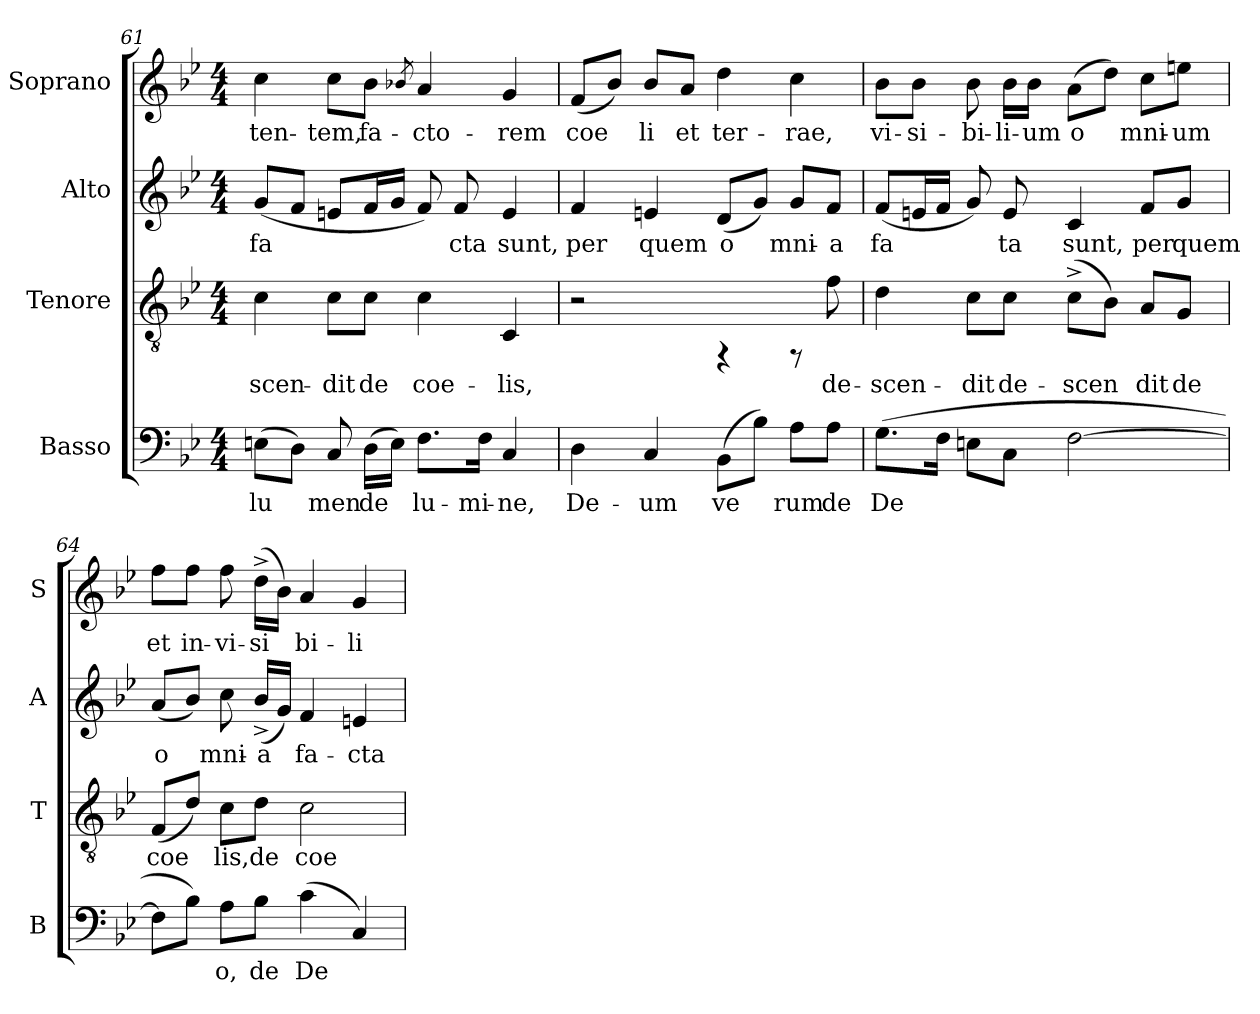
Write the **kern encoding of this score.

**kern	**text	**kern	**text	**kern	**text	**kern	**text
*part4	*part4	*part3	*part3	*part2	*part2	*part1	*part1
*staff4	*staff4	*staff3	*staff3	*staff2	*staff2	*staff1	*staff1
*I"Basso	*	*I"Tenore	*	*I"Alto	*	*I"Soprano	*
*I'B	*	*I'T	*	*I'A	*	*I'S	*
*clefF4	*	*clefGv2	*	*clefG2	*	*clefG2	*
*k[b-e-]	*	*k[b-e-]	*	*k[b-e-]	*	*k[b-e-]	*
*B-:	*	*B-:	*	*B-:	*	*B-:	*
*M4/4	*	*M4/4	*	*M4/4	*	*M4/4	*
=61	=61	=61	=61	=61	=61	=61	=61
!	!LO:LY:b:cj	!	!LO:LY:b:cj	!	!LO:LY:b:cj	!	!LO:LY:b:cj
(>8En\L	lu-	4c\	-scen-	(<8g/L	fa-	4cc\	-ten-
!	!LO:LY:b:cj	!	!	!	!LO:LY:b:cj	!	!
8D\J)	--	.	.	8f/J	--	.	.
!	!LO:LY:b:cj	!	!LO:LY:b:cj	!	!LO:LY:b:cj	!	!LO:LY:b:cj
8C/	-men	8c\L	-dit	8en/L	--	8cc\L	-tem,
!	!LO:LY:b:cj	!	!LO:LY:b:cj	!	!LO:LY:b:cj	!	!LO:LY:b:cj
(>16D\L	de	8c\J	de	16f/	--	8b-\J	fa-
!	!LO:LY:b:cj	!	!	!	!LO:LY:b:cj	!	!
16E\J)	.	.	.	16g/J	--	.	.
.	.	.	.	.	.	8qb-X/	.
!	!LO:LY:b:cj	!	!LO:LY:b:cj	!	!LO:LY:b:cj	!	!LO:LY:b:cj
8.F\L	lu-	4c\	coe-	8f/)	--	4a/	-cto-
!	!	!	!	!	!LO:LY:b:cj	!	!
.	.	.	.	8f/	-cta	.	.
!	!LO:LY:b:cj	!	!	!	!	!	!
16F\J	-mi-	.	.	.	.	.	.
!	!LO:LY:b:cj	!	!LO:LY:b:cj	!	!LO:LY:b:cj	!	!LO:LY:b:cj
4C/	-ne,	4C/	-lis,	4e/	sunt,	4g/	-rem
=62	=62	=62	=62	=62	=62	=62	=62
!	!LO:LY:b:cj	!	!	!	!LO:LY:b:cj	!	!LO:LY:b:cj
4D\	De-	2r	.	4f/	per	(<8f/L	coe-
!	!	!	!	!	!	!	!LO:LY:b:cj
.	.	.	.	.	.	8b-/J)	--
!	!LO:LY:b:cj	!	!	!	!LO:LY:b:cj	!	!LO:LY:b:cj
4C/	-um	.	.	4en/	quem	8b-/L	-li
!	!	!	!	!	!	!	!LO:LY:b:cj
.	.	.	.	.	.	8a/J	et
!	!LO:LY:b:cj	!	!	!	!LO:LY:b:cj	!	!LO:LY:b:cj
(>8BB-\L	ve-	4rFF	.	(<8d/L	o-	4dd\	ter-
!	!LO:LY:b:cj	!	!	!	!LO:LY:b:cj	!	!
8B-\J)	--	.	.	8g/J)	--	.	.
!	!LO:LY:b:cj	!	!	!	!LO:LY:b:cj	!	!LO:LY:b:cj
8A\L	-rum	8rFF	.	8g/L	-mni-	4cc\	-rae,
!	!LO:LY:b:cj	!	!LO:LY:b:cj	!	!LO:LY:b:cj	!	!
8A\J	de	8f\	de-	8f/J	-a	.	.
=63	=63	=63	=63	=63	=63	=63	=63
!	!LO:LY:b:cj	!	!LO:LY:b:cj	!	!LO:LY:b:cj	!	!LO:LY:b:cj
(>8.G\L	De-	4d\	-scen-	(<8f/L	fa-	8b-\L	vi-
!	!	!	!	!	!LO:LY:b:cj	!	!LO:LY:b:cj
.	.	.	.	16en/	--	8b-\J	-si-
!	!LO:LY:b:cj	!	!	!	!LO:LY:b:cj	!	!
16F\J	--	.	.	16f/J	--	.	.
!	!LO:LY:b:cj	!	!LO:LY:b:cj	!	!LO:LY:b:cj	!	!LO:LY:b:cj
8En\L	--	8c\L	-dit	8g/)	--	8b-\	-bi-
!	!LO:LY:b:cj	!	!LO:LY:b:cj	!	!LO:LY:b:cj	!	!LO:LY:b:cj
8C\J	--	8c\J	de-	8e/	-ta	16b-\L	-li-
!	!	!	!	!	!	!	!LO:LY:b:cj
.	.	.	.	.	.	16b-\J	-um
!	!LO:LY:b:cj	!	!LO:LY:b:cj	!	!LO:LY:b:cj	!	!LO:LY:b:cj
[>2F\	--	(>8c^<\L	-scen-	4c/	sunt,	(>8a\L	o-
!	!	!	!LO:LY:b:cj	!	!	!	!LO:LY:b:cj
.	.	8B-\J)	--	.	.	8dd\J)	--
!	!	!	!LO:LY:b:cj	!	!LO:LY:b:cj	!	!LO:LY:b:cj
.	.	8A/L	-dit	8f/L	per	8cc\L	-mni-
!	!	!	!LO:LY:b:cj	!	!LO:LY:b:cj	!	!LO:LY:b:cj
.	.	8G/J	de	8g/J	quem	8een\J	-um
=64	=64	=64	=64	=64	=64	=64	=64
!	!LO:LY:b:cj	!	!LO:LY:b:cj	!	!LO:LY:b:cj	!	!LO:LY:b:cj
8F\L]	--	(<8F/L	coe-	(<8a/L	o-	8ff\L	et
!	!LO:LY:b:cj	!	!LO:LY:b:cj	!	!LO:LY:b:cj	!	!LO:LY:b:cj
8B-\J)	--	8d/J)	--	8b-/J)	--	8ff\J	in-
!	!LO:LY:b:cj	!	!LO:LY:b:cj	!	!LO:LY:b:cj	!	!LO:LY:b:cj
8A\L	-o,	8c\L	-lis,	8cc\	-mni-	8ff\	-vi-
!	!LO:LY:b:cj	!	!LO:LY:b:cj	!	!LO:LY:b:cj	!	!LO:LY:b:cj
8B-\J	de	8d\J	de	(<16b-^>/L	-a	(>16dd^<\L	-si-
!	!	!	!	!	!LO:LY:b:cj	!	!LO:LY:b:cj
.	.	.	.	16g/J)	.	16b-\J)	--
!	!LO:LY:b:cj	!	!LO:LY:b:cj	!	!LO:LY:b:cj	!	!LO:LY:b:cj
(>4c\	De-	2c\	coe-	4f/	fa-	4a/	-bi-
!	!LO:LY:b:cj	!	!	!	!LO:LY:b:cj	!	!LO:LY:b:cj
4C/)	--	.	.	4en/	-cta	4g/	-li-
=	=	=	=	=	=	=	=
*-	*-	*-	*-	*-	*-	*-	*-
